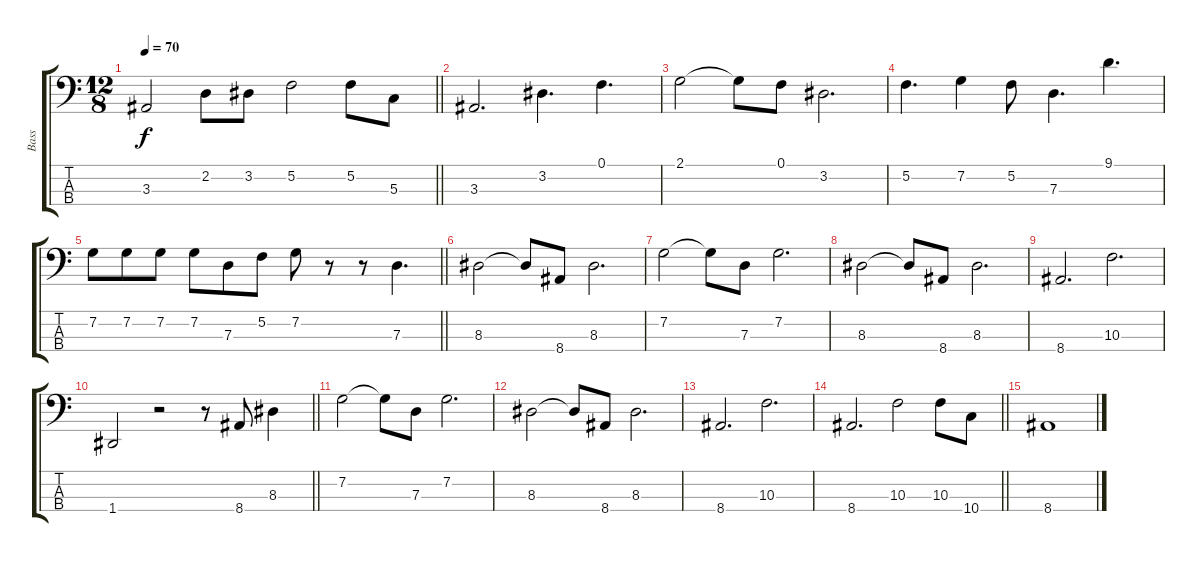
\track ("Bass" "Bass") {instrument electricbassfinger}
\staff {score tabs}
\tuning (F2 C2 G1 D1) {hide}
\ts (12 8)
\tempo 70
\clef f4
\barLineRight lightlight
\ks c
3.3.2{dy f} 2.2.8 3.2.8 5.2.2 5.2.8 5.3.8 |
3.3.2{d} 3.2.4{d} 0.1.4{d} |
2.1.2 2.1{t}.8 0.1.8 3.2.2{d} |
5.2.4{d} 7.2.4 5.2.8 7.3.4{d} 9.1.4{d} |
\barLineRight lightlight
7.2.8 7.2.8 7.2.8 7.2.8 7.3.8 5.2.8 7.2.8 r.8 r.8 7.3.4{d} |
8.3.2 8.3{t}.8 8.4.8 8.3.2{d} |
7.2.2 7.2{t}.8 7.3.8 7.2.2{d} |
8.3.2 8.3{t}.8 8.4.8 8.3.2{d} |
8.4.2{d} 10.3.2{d} |
\barLineRight lightlight
1.4.2 r.2 r.8 8.4.8 8.3.4 |
7.2.2 7.2{t}.8 7.3.8 7.2.2{d} |
8.3.2 8.3{t}.8 8.4.8 8.3.2{d} |
8.4.2{d} 10.3.2{d} |
\barLineRight lightlight
8.4.2{d} 10.3.2 10.3.8 10.4.8 |
8.4.1
